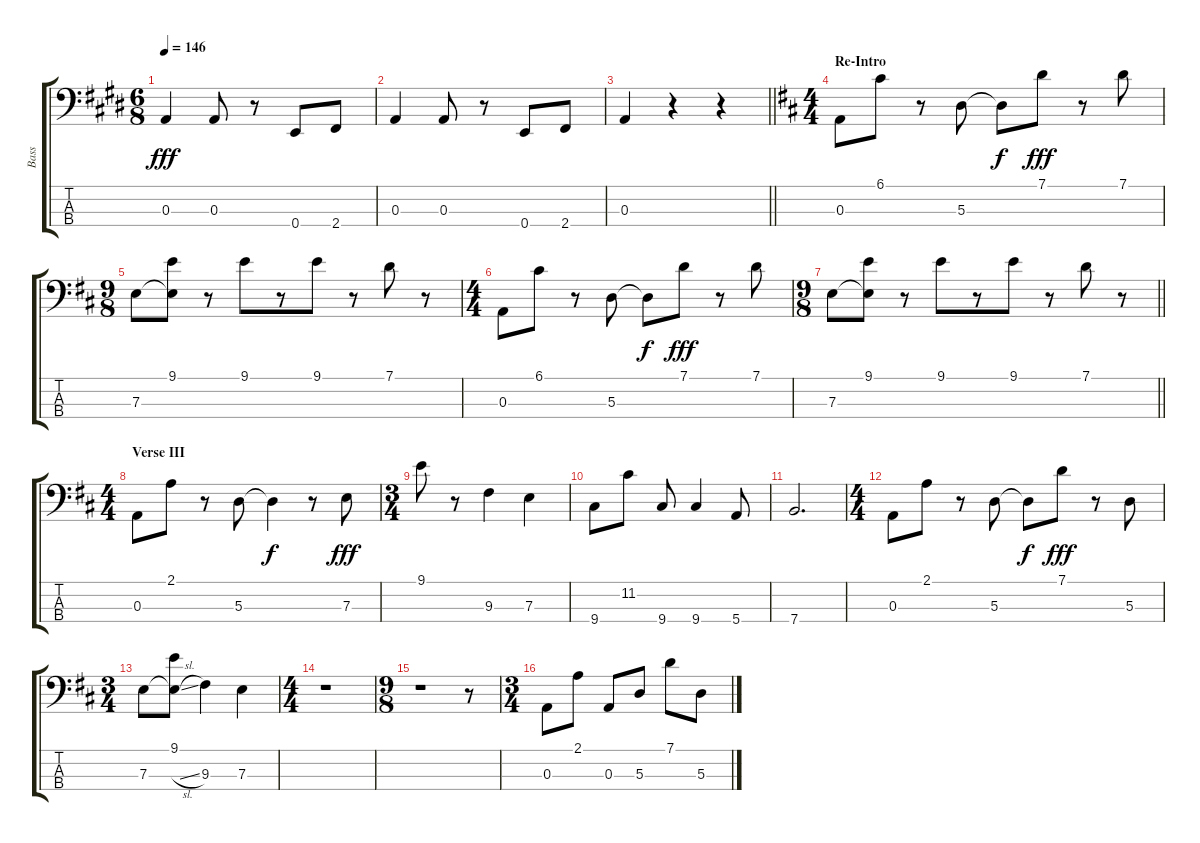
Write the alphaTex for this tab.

\track ("Bass" "Bass") {instrument electricbassfinger}
\staff {score tabs}
\tuning (G2 D2 A1 E1) {hide}
\ts (6 8)
\tempo 146
\clef f4
\ks e
0.3.4{dy fff} 0.3.8 r.8 0.4.8 2.4.8 |
0.3.4 0.3.8 r.8 0.4.8 2.4.8 |
\barLineRight lightlight
0.3.4 r.4 r.4 |
\ts (4 4)
\section ("" "Re-Intro")
\ks d
0.3.8 6.1.8 r.8 5.3.8 5.3{t}.8{dy f} 7.1.8{dy fff} r.8 7.1.8 |
\ts (9 8)
7.3.8 (9.1 7.3{t}).8 r.8 9.1.8 r.8 9.1.8 r.8 7.1.8 r.8 |
\ts (4 4)
0.3.8 6.1.8 r.8 5.3.8 5.3{t}.8{dy f} 7.1.8{dy fff} r.8 7.1.8 |
\ts (9 8)
\barLineRight lightlight
7.3.8 (9.1 7.3{t}).8 r.8 9.1.8 r.8 9.1.8 r.8 7.1.8 r.8 |
\ts (4 4)
\section ("" "Verse III")
0.3.8 2.1.8 r.8 5.3.8 5.3{t}.4{dy f} r.8 7.3.8{dy fff} |
\ts (3 4)
9.1.8 r.8 9.3.4 7.3.4 |
9.4.8 11.2.8 9.4.8 9.4.4 5.4.8 |
7.4.2{d} |
\ts (4 4)
0.3.8 2.1.8 r.8 5.3.8 5.3{t}.8{dy f} 7.1.8{dy fff} r.8 5.3.8 |
\ts (3 4)
7.3.8 (9.1 7.3{sl t}).8 9.3.4 7.3.4 |
\ts (4 4)
r.1 |
\ts (9 8)
r.1 r.8 |
\ts (3 4)
0.3.8 2.1.8 0.3.8 5.3.8 7.1.8 5.3.8
